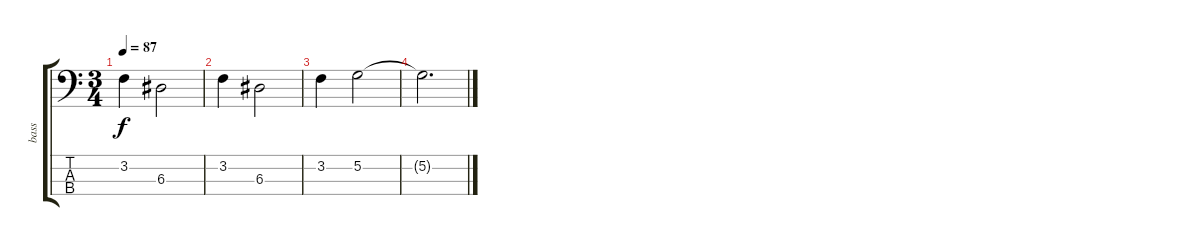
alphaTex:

\track ("bass" "bass") {instrument acousticbass}
\staff {score tabs}
\tuning (G2 D2 A1 E1) {hide}
\ts (3 4)
\tempo 87
\clef f4
\ks c
3.2.4{dy f} 6.3.2 |
3.2.4 6.3.2 |
3.2.4 5.2.2 |
5.2{t}.2{d}
